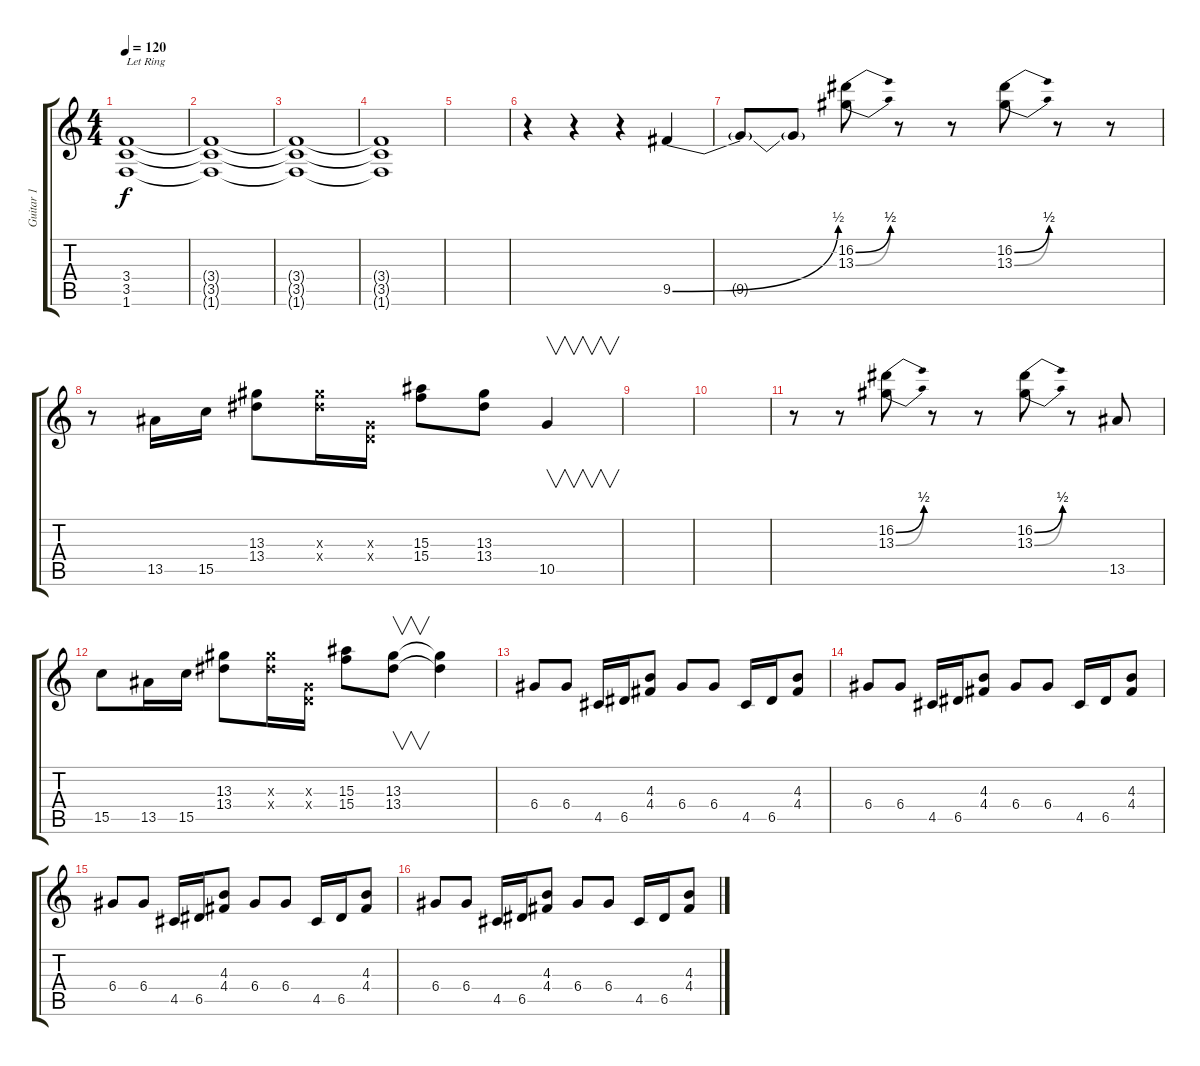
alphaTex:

\track ("Guitar 1" "Guitar 1") {instrument distortionguitar}
\staff {score tabs}
\tuning (E4 B3 G3 D3 A2 E2) {hide}
\ts (4 4)
\tempo 120
\clef g2
\ks c
(3.4 3.5 1.6).1{txt "Let Ring" dy f} |
(3.4{t} 3.5{t} 1.6{t}).1 |
(3.4{t} 3.5{t} 1.6{t}).1 |
(3.4{t} 3.5{t} 1.6{t}).1 |
|
r.4 r.4 r.4 9.5{be (bend 0 0 60 2)}.4 |
9.5{t}.8 9.5{t}.8 (16.2{be (bend 0 0 60 2)} 13.3{be (bend 0 0 60 2)}).8 r.8 r.8 (16.2{be (bend 0 0 60 2)} 13.3{be (bend 0 0 60 2)}).8 r.8 r.8 |
r.8 13.5.16 15.5.16 (13.3 13.4).8 (13.3{x} 13.4{x}).16 (0.3{x} 0.4{x}).16 (15.3 15.4).8 (13.3 13.4).8 10.5.4{v} |
|
|
r.8 r.8 (16.2{be (bend 0 0 60 2)} 13.3{be (bend 0 0 60 2)}).8 r.8 r.8 (16.2{be (bend 0 0 60 2)} 13.3{be (bend 0 0 60 2)}).8 r.8 13.5.8 |
15.5.8 13.5.16 15.5.16 (13.3 13.4).8 (13.3{x} 13.4{x}).16 (0.3{x} 0.4{x}).16 (15.3 15.4).8 (13.3 13.4).8{v} (13.3{t} 13.4{t}).4 |
6.4.8 6.4.8 4.5.16 6.5.16 (4.3 4.4).8 6.4.8 6.4.8 4.5.16 6.5.16 (4.3 4.4).8 |
6.4.8 6.4.8 4.5.16 6.5.16 (4.3 4.4).8 6.4.8 6.4.8 4.5.16 6.5.16 (4.3 4.4).8 |
6.4.8 6.4.8 4.5.16 6.5.16 (4.3 4.4).8 6.4.8 6.4.8 4.5.16 6.5.16 (4.3 4.4).8 |
6.4.8 6.4.8 4.5.16 6.5.16 (4.3 4.4).8 6.4.8 6.4.8 4.5.16 6.5.16 (4.3 4.4).8
